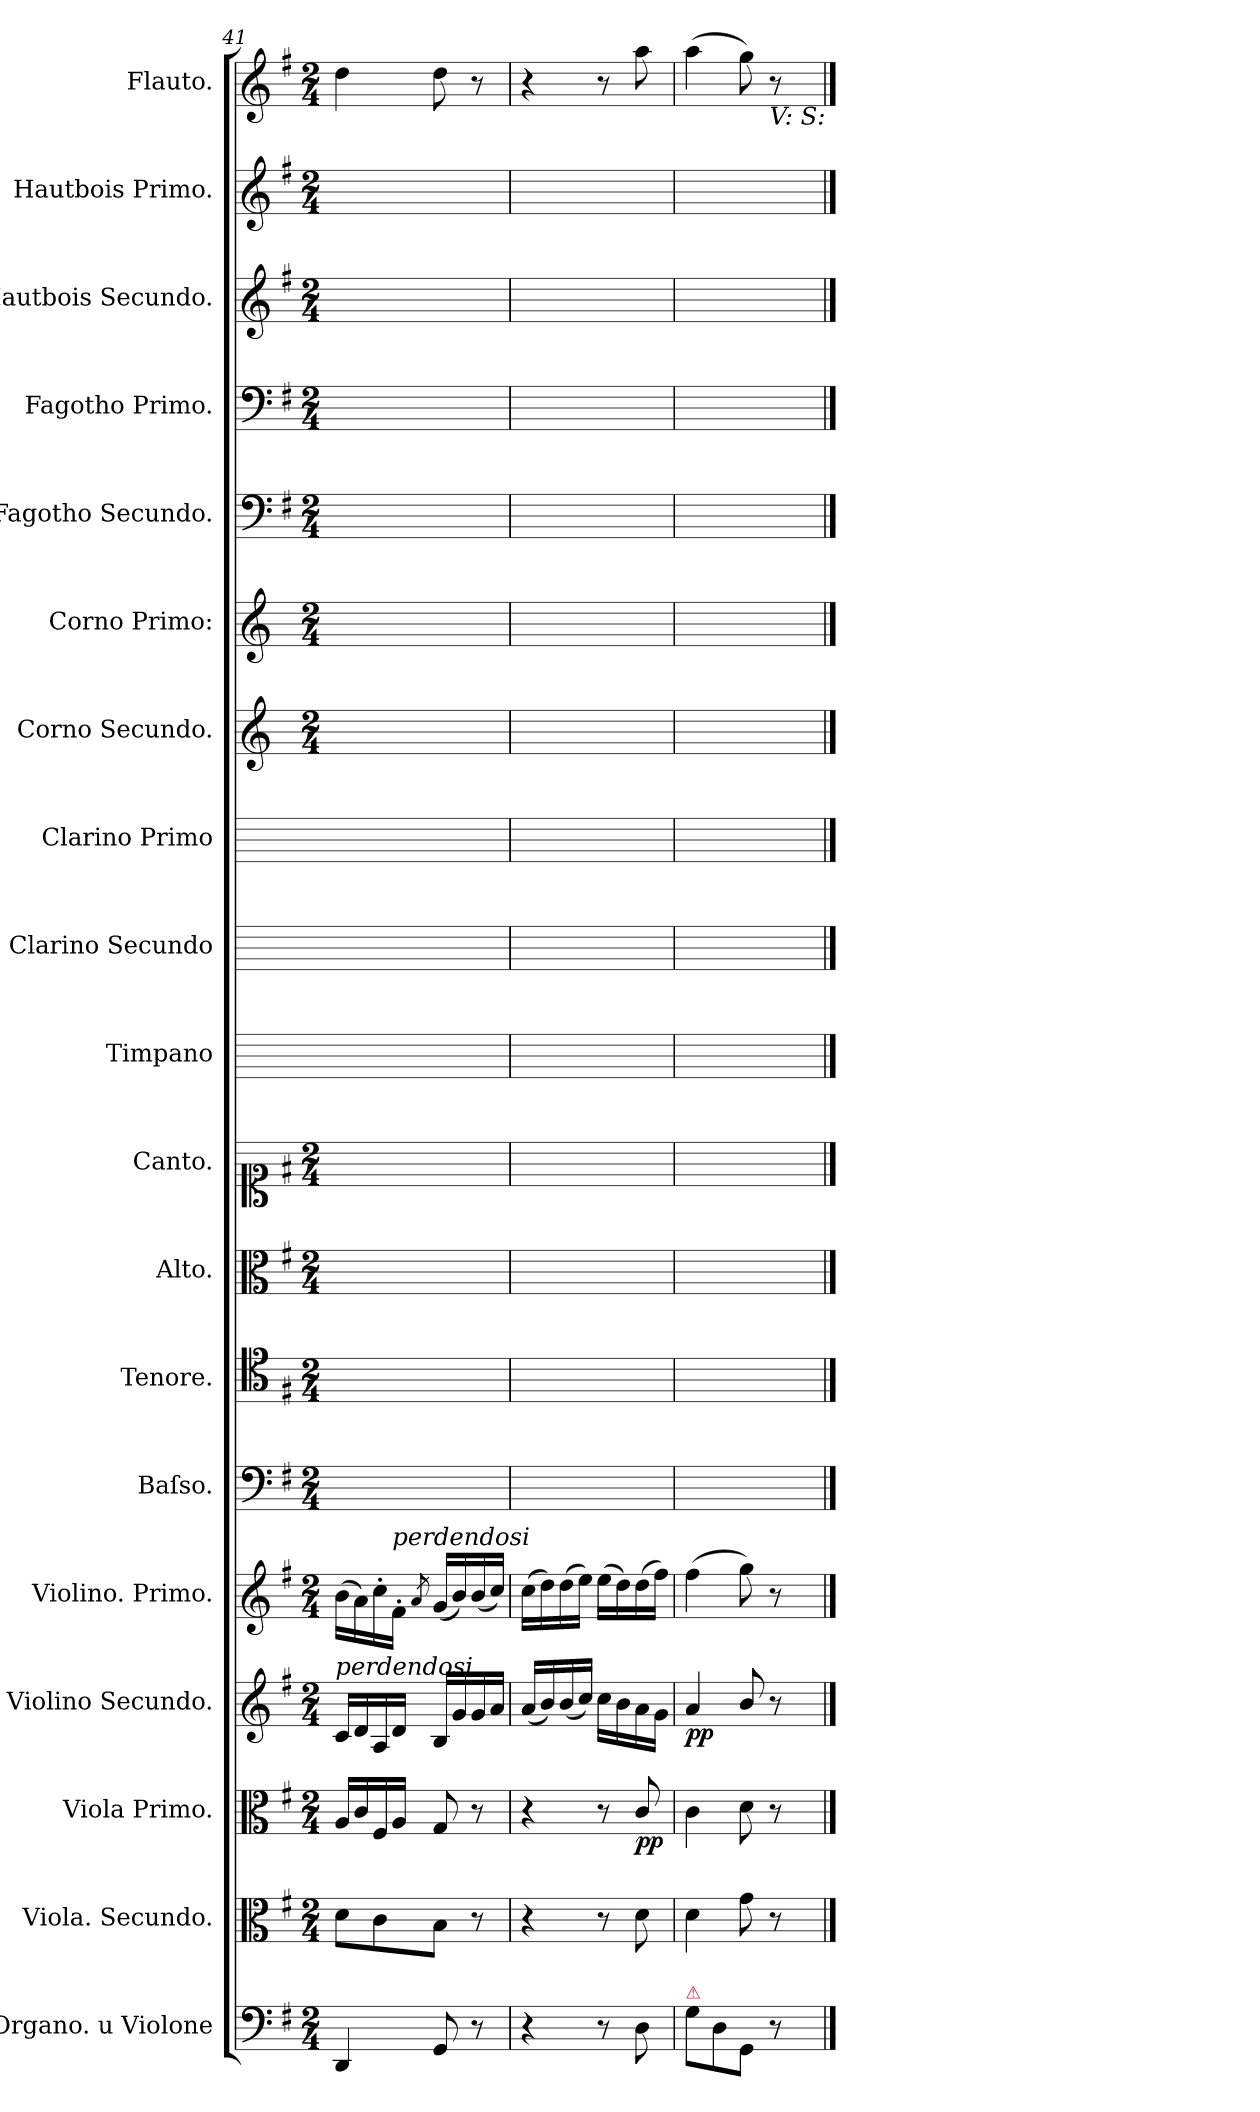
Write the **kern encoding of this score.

**kern	**dynam	**kern	**dynam	**kern	**dynam	**kern	**dynam	**kern	**dynam	**kern	**kern	**kern	**kern	**kern	**kern	**kern	**kern	**kern	**kern	**kern	**kern	**kern	**kern	**dynam
*part19	*part19	*part18	*part18	*part17	*part17	*part16	*part16	*part15	*part15	*part14	*part13	*part12	*part11	*part10	*part9	*part8	*part7	*part6	*part5	*part4	*part3	*part2	*part1	*part1
*staff19	*staff19	*staff18	*staff18	*staff17	*staff17	*staff16	*staff16	*staff15	*staff15	*staff14	*staff13	*staff12	*staff11	*staff10	*staff9	*staff8	*staff7	*staff6	*staff5	*staff4	*staff3	*staff2	*staff1	*staff1
*I"Organo. u Violone	*	*I"Viola. Secundo.	*	*I"Viola Primo.	*	*I"Violino Secundo.	*	*I"Violino. Primo.	*	*I"Baſso.	*I"Tenore.	*I"Alto.	*I"Canto.	*I"Timpano	*I"Clarino Secundo	*I"Clarino Primo	*I"Corno Secundo.	*I"Corno Primo:	*I"Fagotho Secundo.	*I"Fagotho Primo.	*I"Hautbois Secundo.	*I"Hautbois Primo.	*I"Flauto.	*
*I'org & vlne	*	*I'vla 2	*	*I'vla 1	*	*I'vl 2	*	*I'vl 1	*	*I'B	*I'T	*I'A	*I'S	*I'timp	*I'clno 2	*I'clno 1	*I'cor 2	*I'cor 1	*I'fag 2	*I'fag 1	*I'ob 2	*I'ob 1	*I'fl	*
*clefF4	*	*clefC3	*	*clefC3	*	*clefG2	*	*clefG2	*	*clefF4	*clefC4	*clefC3	*clefC1	*	*	*	*clefG2	*clefG2	*clefF4	*clefF4	*clefG2	*clefG2	*clefG2	*
*	*	*	*	*	*	*	*	*	*	*	*	*	*	*	*	*	*ITrd3c5	*ITrd3c5	*	*	*	*	*	*
*k[f#]	*	*k[f#]	*	*k[f#]	*	*k[f#]	*	*k[f#]	*	*k[f#]	*k[f#]	*k[f#]	*k[f#]	*	*	*	*k[f#]	*k[f#]	*k[f#]	*k[f#]	*k[f#]	*k[f#]	*k[f#]	*
*G:	*	*G:	*	*G:	*	*G:	*	*G:	*	*G:	*G:	*G:	*G:	*	*	*	*G:	*G:	*G:	*G:	*G:	*G:	*G:	*
*M2/4	*	*M2/4	*	*M2/4	*	*M2/4	*	*M2/4	*	*M2/4	*M2/4	*M2/4	*M2/4	*	*	*	*M2/4	*M2/4	*M2/4	*M2/4	*M2/4	*M2/4	*M2/4	*
=41	=41	=41	=41	=41	=41	=41	=41	=41	=41	=41	=41	=41	=41	=41	=41	=41	=41	=41	=41	=41	=41	=41	=41	=41
!	!	!	!	!	!	!LO:TX:a:i:t=perdendosi	!	!	!	!	!	!	!	!	!	!	!	!	!	!	!	!	!	!
4DD/	.	8d\L	.	16A/LL	.	16c/LL	.	(16b\LL	.	2ryy	2ryy	2ryy	2ryy	2ryy	2ryy	2ryy	2ryy	2ryy	2ryy	2ryy	2ryy	2ryy	4dd\	.
.	.	.	.	16c/	.	16d/	.	16a\)	.	.	.	.	.	.	.	.	.	.	.	.	.	.	.	.
.	.	8c\	.	16F#/	.	16A/	.	16cc'\	.	.	.	.	.	.	.	.	.	.	.	.	.	.	.	.
!	!	!	!	!	!	!	!	!LO:TX:a:i:t=perdendosi	!	!	!	!	!	!	!	!	!	!	!	!	!	!	!	!
.	.	.	.	16A/JJ	.	16d/JJ	.	16f#'\JJ	.	.	.	.	.	.	.	.	.	.	.	.	.	.	.	.
.	.	.	.	.	.	.	.	8qa/	.	.	.	.	.	.	.	.	.	.	.	.	.	.	.	.
8GG/	.	8B\J	.	8G/	.	16B/LL	.	(16g/LL	.	.	.	.	.	.	.	.	.	.	.	.	.	.	8dd\	.
.	.	.	.	.	.	16g/	.	16b/)	.	.	.	.	.	.	.	.	.	.	.	.	.	.	.	.
8r	.	8r	.	8r	.	16g/	.	(16b/	.	.	.	.	.	.	.	.	.	.	.	.	.	.	8r	.
.	.	.	.	.	.	16a/JJ	.	16cc/JJ)	.	.	.	.	.	.	.	.	.	.	.	.	.	.	.	.
=42	=42	=42	=42	=42	=42	=42	=42	=42	=42	=42	=42	=42	=42	=42	=42	=42	=42	=42	=42	=42	=42	=42	=42	=42
4r	.	4r	.	4r	.	(16a/LL	.	(16cc\LL	.	2ryy	2ryy	2ryy	2ryy	2ryy	2ryy	2ryy	2ryy	2ryy	2ryy	2ryy	2ryy	2ryy	4r	.
.	.	.	.	.	.	16b/)	.	16dd\)	.	.	.	.	.	.	.	.	.	.	.	.	.	.	.	.
.	.	.	.	.	.	(16b/	.	(16dd\	.	.	.	.	.	.	.	.	.	.	.	.	.	.	.	.
.	.	.	.	.	.	16cc/JJ)	.	16ee\JJ)	.	.	.	.	.	.	.	.	.	.	.	.	.	.	.	.
8r	.	8r	.	8r	.	16cc\LL	.	(16ee\LL	.	.	.	.	.	.	.	.	.	.	.	.	.	.	8r	.
.	.	.	.	.	.	16b\	.	16dd\)	.	.	.	.	.	.	.	.	.	.	.	.	.	.	.	.
!	!LO:DY:a	!	!	!	!	!	!	!	!	!	!	!	!	!	!	!	!	!	!	!	!	!	!	!
8D\	Piano	8d\	pianiſsimo	8c/	pp	16a\	.	(16dd\	.	.	.	.	.	.	.	.	.	.	.	.	.	.	8aa\	pp&colon;
.	.	.	.	.	.	16g\JJ	.	16ff#\JJ)	.	.	.	.	.	.	.	.	.	.	.	.	.	.	.	.
=43	=43	=43	=43	=43	=43	=43	=43	=43	=43	=43	=43	=43	=43	=43	=43	=43	=43	=43	=43	=43	=43	=43	=43	=43
!LO:TX:a:color=crimson:t=⚠	!	!	!	!	!	!	!	!	!	!	!	!	!	!	!	!	!	!	!	!	!	!	!	!
8G\L	.	4d\	.	4c\	.	4a/	pp	(4ff#\	pp&colon;	2ryy	2ryy	2ryy	2ryy	2ryy	2ryy	2ryy	2ryy	2ryy	2ryy	2ryy	2ryy	2ryy	(4aa\	.
8D\	.	.	.	.	.	.	.	.	.	.	.	.	.	.	.	.	.	.	.	.	.	.	.	.
8GG/J	.	8g\	.	8d\	.	8b/	.	8gg\)	.	.	.	.	.	.	.	.	.	.	.	.	.	.	8gg\)	.
!	!	!	!	!	!	!	!	!	!	!	!	!	!	!	!	!	!	!	!	!	!	!	!LO:TX:b:i:t=V&colon; S&colon;	!
8r	.	8r	.	8r	.	8r	.	8r	.	.	.	.	.	.	.	.	.	.	.	.	.	.	8r	.
==	==	==	==	==	==	==	==	==	==	==	==	==	==	==	==	==	==	==	==	==	==	==	==	==
*-	*-	*-	*-	*-	*-	*-	*-	*-	*-	*-	*-	*-	*-	*-	*-	*-	*-	*-	*-	*-	*-	*-	*-	*-
